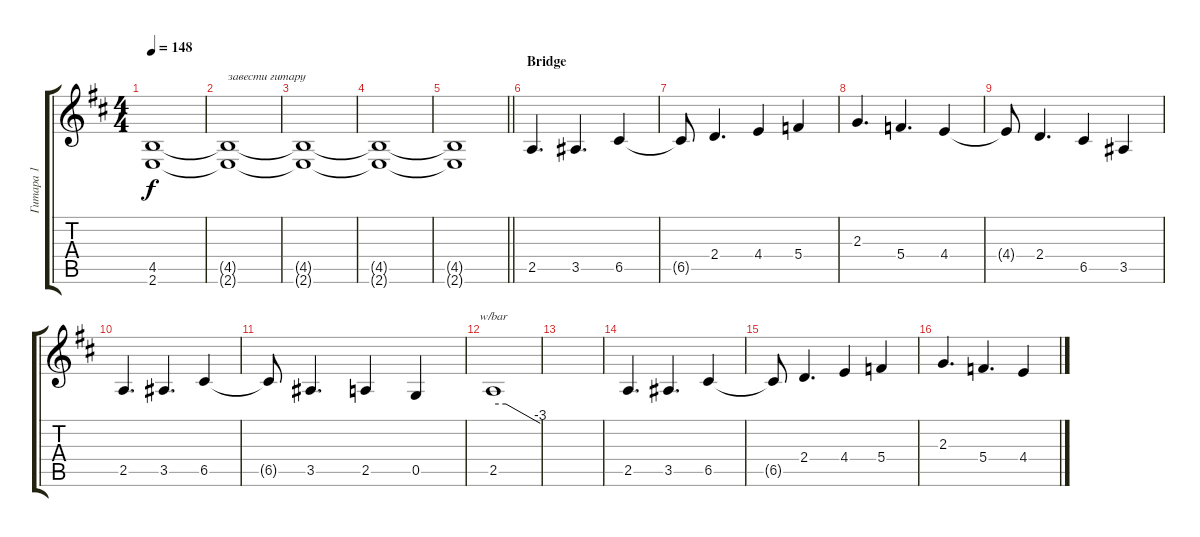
\track ("Гитара 1" "Гитара 1") {instrument distortionguitar}
\staff {score tabs}
\tuning (D4 A3 F3 C3 G2 D2) {hide}
\ts (4 4)
\tempo 148
\clef g2
\ks bminor
(4.5{t} 2.6{t}).1{dy f} |
(4.5{t} 2.6{t}).1{txt "завести гитару"} |
(4.5{t} 2.6{t}).1 |
(4.5{t} 2.6{t}).1 |
\barLineRight lightlight
(4.5{t} 2.6{t}).1 |
\section ("" "Bridge")
2.5.4{d} 3.5.4{d} 6.5.4 |
6.5{t}.8 2.4.4{d} 4.4.4 5.4.4 |
2.3.4{d} 5.4.4{d} 4.4.4 |
4.4{t}.8 2.4.4{d} 6.5.4 3.5.4 |
2.5.4{d} 3.5.4{d} 6.5.4 |
6.5{t}.8 3.5.4{d} 2.5.4 0.5.4 |
2.5.1{tbe (custom default 0 0 16 0 60 -12)} |
|
2.5.4{d} 3.5.4{d} 6.5.4 |
6.5{t}.8 2.4.4{d} 4.4.4 5.4.4 |
2.3.4{d} 5.4.4{d} 4.4.4
